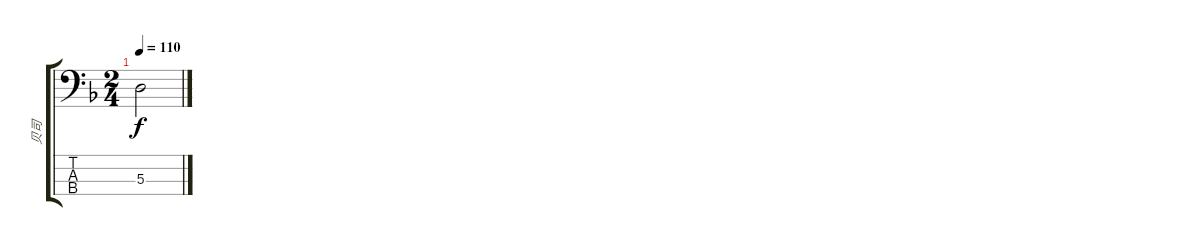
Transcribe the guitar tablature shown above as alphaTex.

\track ("贝司" "贝司") {instrument electricbassfinger}
\staff {score tabs}
\tuning (G2 D2 A1 E1) {hide}
\ts (2 4)
\tempo 110
\clef f4
\ks dminor
5.3.2{dy f}
